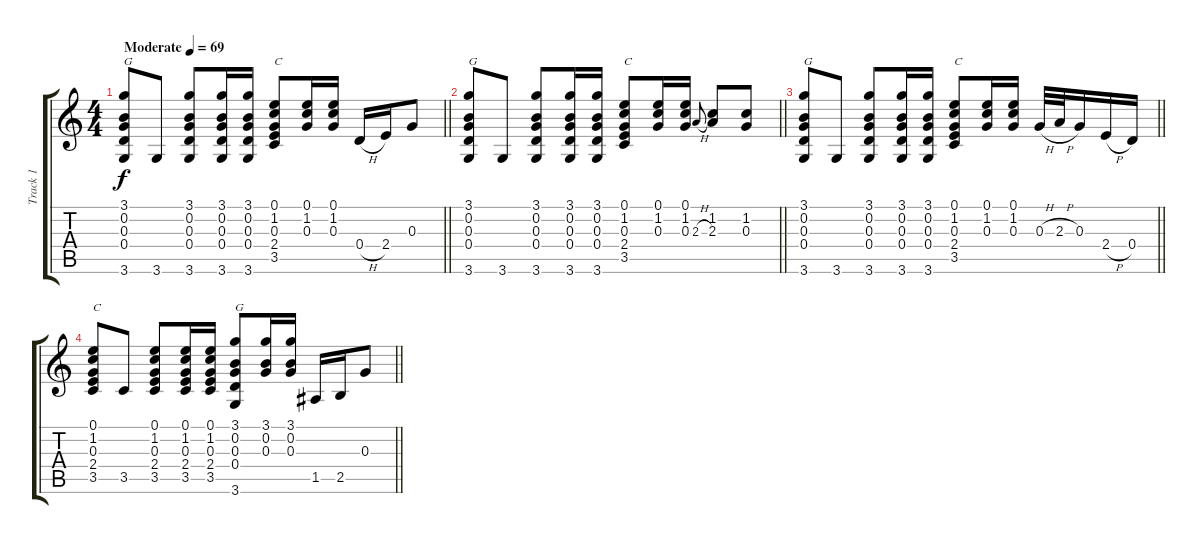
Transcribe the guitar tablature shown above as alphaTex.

\track ("Track 1" "Track 1") {instrument acousticguitarsteel}
\staff {score tabs}
\tuning (E4 B3 G3 D3 A2 E2) {hide}
\ts (4 4)
\tempo (69 "Moderate")
\clef g2
\barLineRight lightlight
\ks c
(3.1 0.2 0.3 0.4 3.6).8{txt "G" dy f instrument acousticguitarsteel} 3.6.8 (3.1 0.2 0.3 0.4 3.6).8 (3.1 0.2 0.3 0.4 3.6).16 (3.1 0.2 0.3 0.4 3.6).16 (0.1 1.2 0.3 2.4 3.5).8{txt "C"} (0.1 1.2 0.3).16 (0.1 1.2 0.3).16 0.4{h}.16 2.4.16 0.3.8 |
\barLineRight lightlight
(3.1 0.2 0.3 0.4 3.6).8{txt "G"} 3.6.8 (3.1 0.2 0.3 0.4 3.6).8 (3.1 0.2 0.3 0.4 3.6).16 (3.1 0.2 0.3 0.4 3.6).16 (0.1 1.2 0.3 2.4 3.5).8{txt "C"} (0.1 1.2 0.3).16 (0.1 1.2 0.3).16 2.3{h}.8{gr onbeat} (1.2 2.3).8 (1.2 0.3).8 |
\barLineRight lightlight
(3.1 0.2 0.3 0.4 3.6).8{txt "G"} 3.6.8 (3.1 0.2 0.3 0.4 3.6).8 (3.1 0.2 0.3 0.4 3.6).16 (3.1 0.2 0.3 0.4 3.6).16 (0.1 1.2 0.3 2.4 3.5).8{txt "C"} (0.1 1.2 0.3).16 (0.1 1.2 0.3).16 0.3{h}.32 2.3{h}.32 0.3.16 2.4{h}.16 0.4.16 |
\barLineRight lightlight
(0.1 1.2 0.3 2.4 3.5).8{txt "C"} 3.5.8 (0.1 1.2 0.3 2.4 3.5).8 (0.1 1.2 0.3 2.4 3.5).16 (0.1 1.2 0.3 2.4 3.5).16 (3.1 0.2 0.3 0.4 3.6).8{txt "G"} (3.1 0.2 0.3).16 (3.1 0.2 0.3).16 1.5.16 2.5.16 0.3.8
